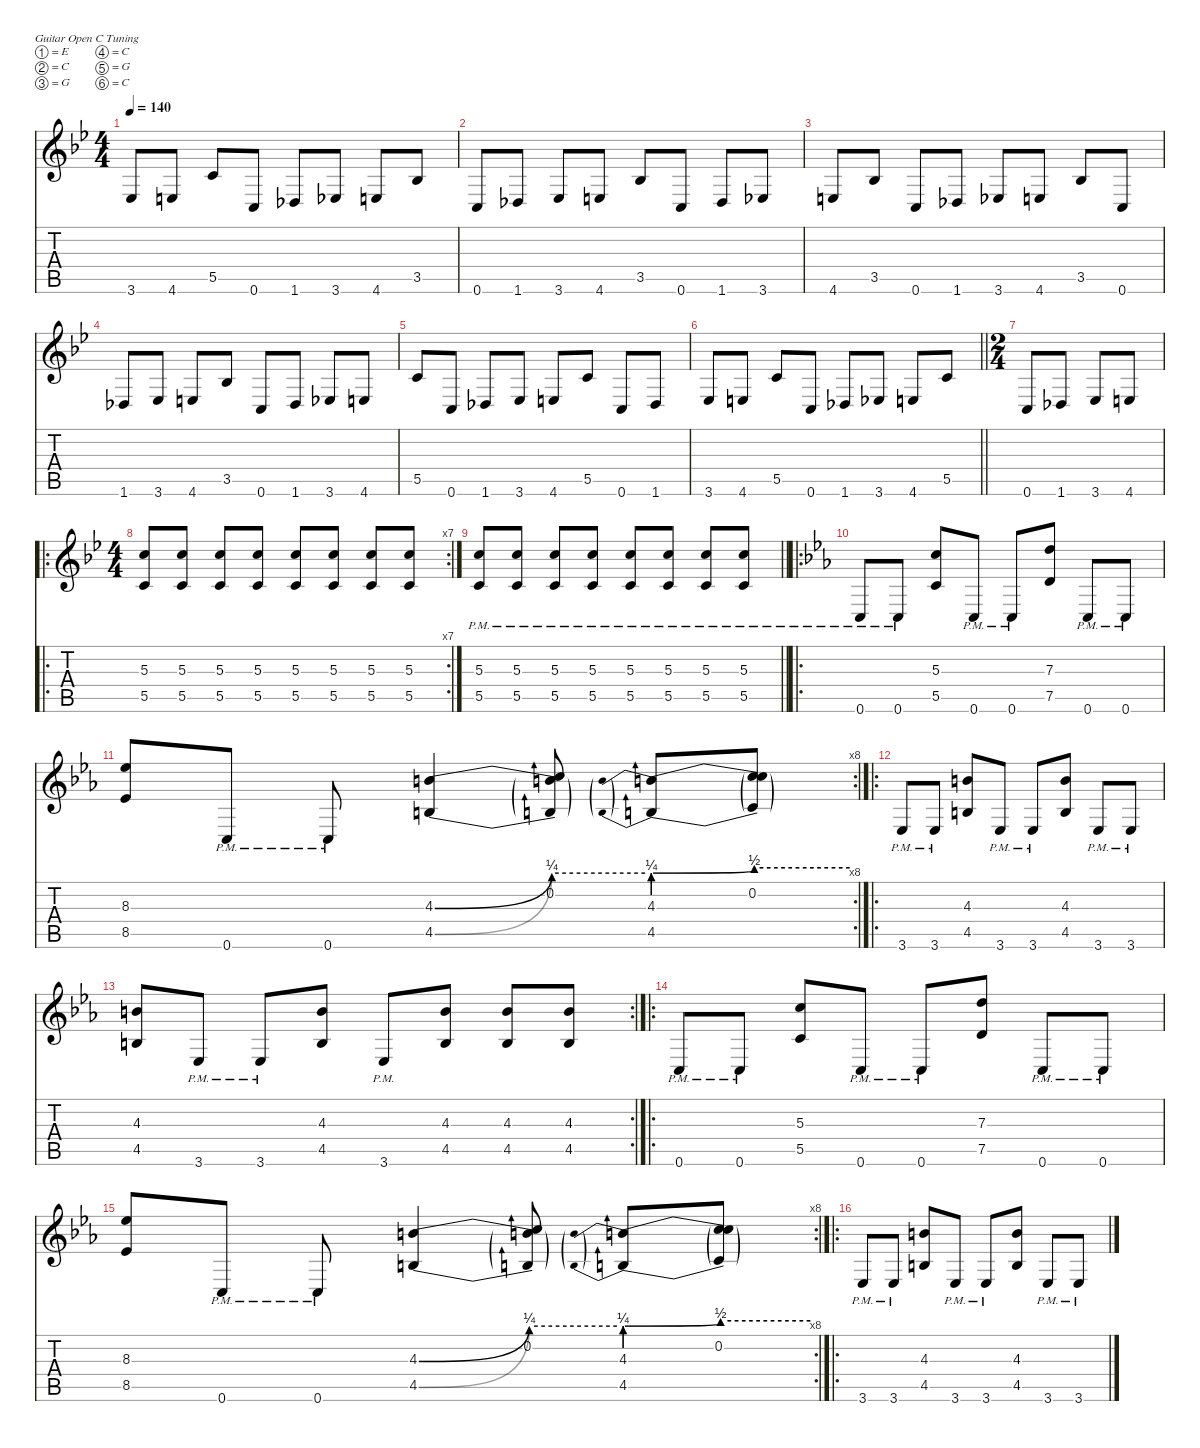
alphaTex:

\defaultSystemsLayout 4
\hideDynamics
\bracketExtendMode nobrackets
\singleTrackTrackNamePolicy hidden
\multiTrackTrackNamePolicy hidden
\firstSystemTrackNameMode fullname
\firstSystemTrackNameOrientation horizontal
\otherSystemsTrackNameOrientation horizontal
\track ("Guitar 1" "od.guit.") {instrument overdrivenguitar}
\staff {score tabs}
\tuning (E4 C4 G3 C3 G2 C2)
\ts (4 4)
\tempo 140
\clef g2
\ks gminor
3.6{acc b}.8{dy f beam Up} 4.6{acc forcenatural}.8{beam Up} 5.5{acc forcenatural}.8{beam Up} 0.6{acc forcenatural}.8{beam Up} 1.6{acc b}.8{beam Up} 3.6{acc b}.8{beam Up} 4.6{acc forcenatural}.8{beam Up} 3.5{acc b}.8{beam Up} |
0.6{acc forcenatural}.8{beam Up} 1.6{acc b}.8{beam Up} 3.6{acc b}.8{beam Up} 4.6{acc forcenatural}.8{beam Up} 3.5{acc b}.8{beam Up} 0.6{acc forcenatural}.8{beam Up} 1.6{acc b}.8{beam Up} 3.6{acc b}.8{beam Up} |
4.6{acc forcenatural}.8{beam Up} 3.5{acc b}.8{beam Up} 0.6{acc forcenatural}.8{beam Up} 1.6{acc b}.8{beam Up} 3.6{acc b}.8{beam Up} 4.6{acc forcenatural}.8{beam Up} 3.5{acc b}.8{beam Up} 0.6{acc forcenatural}.8{beam Up} |
1.6{acc b}.8{beam Up} 3.6{acc b}.8{beam Up} 4.6{acc forcenatural}.8{beam Up} 3.5{acc b}.8{beam Up} 0.6{acc forcenatural}.8{beam Up} 1.6{acc b}.8{beam Up} 3.6{acc b}.8{beam Up} 4.6{acc forcenatural}.8{beam Up} |
5.5{acc forcenatural}.8{beam Up} 0.6{acc forcenatural}.8{beam Up} 1.6{acc b}.8{beam Up} 3.6{acc b}.8{beam Up} 4.6{acc forcenatural}.8{beam Up} 5.5{acc forcenatural}.8{beam Up} 0.6{acc forcenatural}.8{beam Up} 1.6{acc b}.8{beam Up} |
\barLineRight lightlight
3.6{acc b}.8{beam Up} 4.6{acc forcenatural}.8{beam Up} 5.5{acc forcenatural}.8{beam Up} 0.6{acc forcenatural}.8{beam Up} 1.6{acc b}.8{beam Up} 3.6{acc b}.8{beam Up} 4.6{acc forcenatural}.8{beam Up} 5.5{acc forcenatural}.8{beam Up} |
\ts (2 4)
\beaming (8 2 2)
0.6{acc forcenatural}.8{beam Up} 1.6{acc b}.8{beam Up} 3.6{acc b}.8{beam Up} 4.6{acc forcenatural}.8{beam Up} |
\ro
\rc 7
\ts (4 4)
\beaming (8 2 2 2 2)
(5.3{acc forcenatural} 5.5{acc forcenatural}).8{beam Up} (5.3{acc forcenatural} 5.5{acc forcenatural}).8{beam Up} (5.3{acc forcenatural} 5.5{acc forcenatural}).8{beam Up} (5.3{acc forcenatural} 5.5{acc forcenatural}).8{beam Up} (5.3{acc forcenatural} 5.5{acc forcenatural}).8{beam Up} (5.3{acc forcenatural} 5.5{acc forcenatural}).8{beam Up} (5.3{acc forcenatural} 5.5{acc forcenatural}).8{beam Up} (5.3{acc forcenatural} 5.5{acc forcenatural}).8{beam Up} |
\barLineRight lightlight
(5.3{pm acc forcenatural} 5.5{pm acc forcenatural}).8{beam Up} (5.3{pm acc forcenatural} 5.5{pm acc forcenatural}).8{beam Up} (5.3{pm acc forcenatural} 5.5{pm acc forcenatural}).8{beam Up} (5.3{pm acc forcenatural} 5.5{pm acc forcenatural}).8{beam Up} (5.3{pm acc forcenatural} 5.5{pm acc forcenatural}).8{beam Up} (5.3{pm acc forcenatural} 5.5{pm acc forcenatural}).8{beam Up} (5.3{pm acc forcenatural} 5.5{pm acc forcenatural}).8{beam Up} (5.3{pm acc forcenatural} 5.5{pm acc forcenatural}).8{beam Up} |
\ro
\ks cminor
0.6{pm acc forcenatural}.8{beam Up} 0.6{pm acc forcenatural}.8{beam Up} (5.3{acc forcenatural} 5.5{acc forcenatural}).8{beam Up} 0.6{pm acc forcenatural}.8{beam Up} 0.6{pm acc forcenatural}.8{beam Up} (7.3{acc forcenatural} 7.5{acc forcenatural}).8{beam Up} 0.6{pm acc forcenatural}.8{beam Up} 0.6{pm acc forcenatural}.8{beam Up} |
\rc 8
(8.3{acc b} 8.5{acc b}).8{beam Up} 0.6{pm acc forcenatural}.8{beam Up} 0.6{pm acc forcenatural}.8{beam Up} (4.3{be (bend 0 0 60 1) acc forcenatural} 4.5{be (bend 0 0 60 1) acc forcenatural}).4{beam Up} (0.2{acc forcenatural} 4.3{be (hold 0 1 60 1) t acc forcenatural} 4.5{be (hold 0 1 60 1) t acc forcenatural}).8{beam Up} (4.3{be (prebendbend 0 1 60 2) acc forcenatural} 4.5{be (prebendbend 0 1 60 2) acc forcenatural}).8{beam Up} (0.2{acc forcenatural} 4.3{be (hold 0 2 60 2) t} 4.5{be (hold 0 2 60 2) t}).8{beam Up} |
\ro
3.6{pm acc b}.8{beam Up} 3.6{pm acc b}.8{beam Up} (4.3{acc forcenatural} 4.5{acc forcenatural}).8{beam Up} 3.6{pm acc b}.8{beam Up} 3.6{pm acc b}.8{beam Up} (4.3{acc forcenatural} 4.5{acc forcenatural}).8{beam Up} 3.6{pm acc b}.8{beam Up} 3.6{pm acc b}.8{beam Up} |
\rc 2
(4.3{acc forcenatural} 4.5{acc forcenatural}).8{beam Up} 3.6{pm acc b}.8{beam Up} 3.6{pm acc b}.8{beam Up} (4.3{acc forcenatural} 4.5{acc forcenatural}).8{beam Up} 3.6{pm acc b}.8{beam Up} (4.3{acc forcenatural} 4.5{acc forcenatural}).8{beam Up} (4.3{acc forcenatural} 4.5{acc forcenatural}).8{beam Up} (4.3{acc forcenatural} 4.5{acc forcenatural}).8{beam Up} |
\ro
0.6{pm acc forcenatural}.8{beam Up} 0.6{pm acc forcenatural}.8{beam Up} (5.3{acc forcenatural} 5.5{acc forcenatural}).8{beam Up} 0.6{pm acc forcenatural}.8{beam Up} 0.6{pm acc forcenatural}.8{beam Up} (7.3{acc forcenatural} 7.5{acc forcenatural}).8{beam Up} 0.6{pm acc forcenatural}.8{beam Up} 0.6{pm acc forcenatural}.8{beam Up} |
\rc 8
(8.3{acc b} 8.5{acc b}).8{beam Up} 0.6{pm acc forcenatural}.8{beam Up} 0.6{pm acc forcenatural}.8{beam Up} (4.3{be (bend 0 0 60 1) acc forcenatural} 4.5{be (bend 0 0 60 1) acc forcenatural}).4{beam Up} (0.2{acc forcenatural} 4.3{be (hold 0 1 60 1) t acc forcenatural} 4.5{be (hold 0 1 60 1) t acc forcenatural}).8{beam Up} (4.3{be (prebendbend 0 1 60 2) acc forcenatural} 4.5{be (prebendbend 0 1 60 2) acc forcenatural}).8{beam Up} (0.2{acc forcenatural} 4.3{be (hold 0 2 60 2) t} 4.5{be (hold 0 2 60 2) t}).8{beam Up} |
\ro
3.6{pm acc b}.8{beam Up} 3.6{pm acc b}.8{beam Up} (4.3{acc forcenatural} 4.5{acc forcenatural}).8{beam Up} 3.6{pm acc b}.8{beam Up} 3.6{pm acc b}.8{beam Up} (4.3{acc forcenatural} 4.5{acc forcenatural}).8{beam Up} 3.6{pm acc b}.8{beam Up} 3.6{pm acc b}.8{beam Up}
